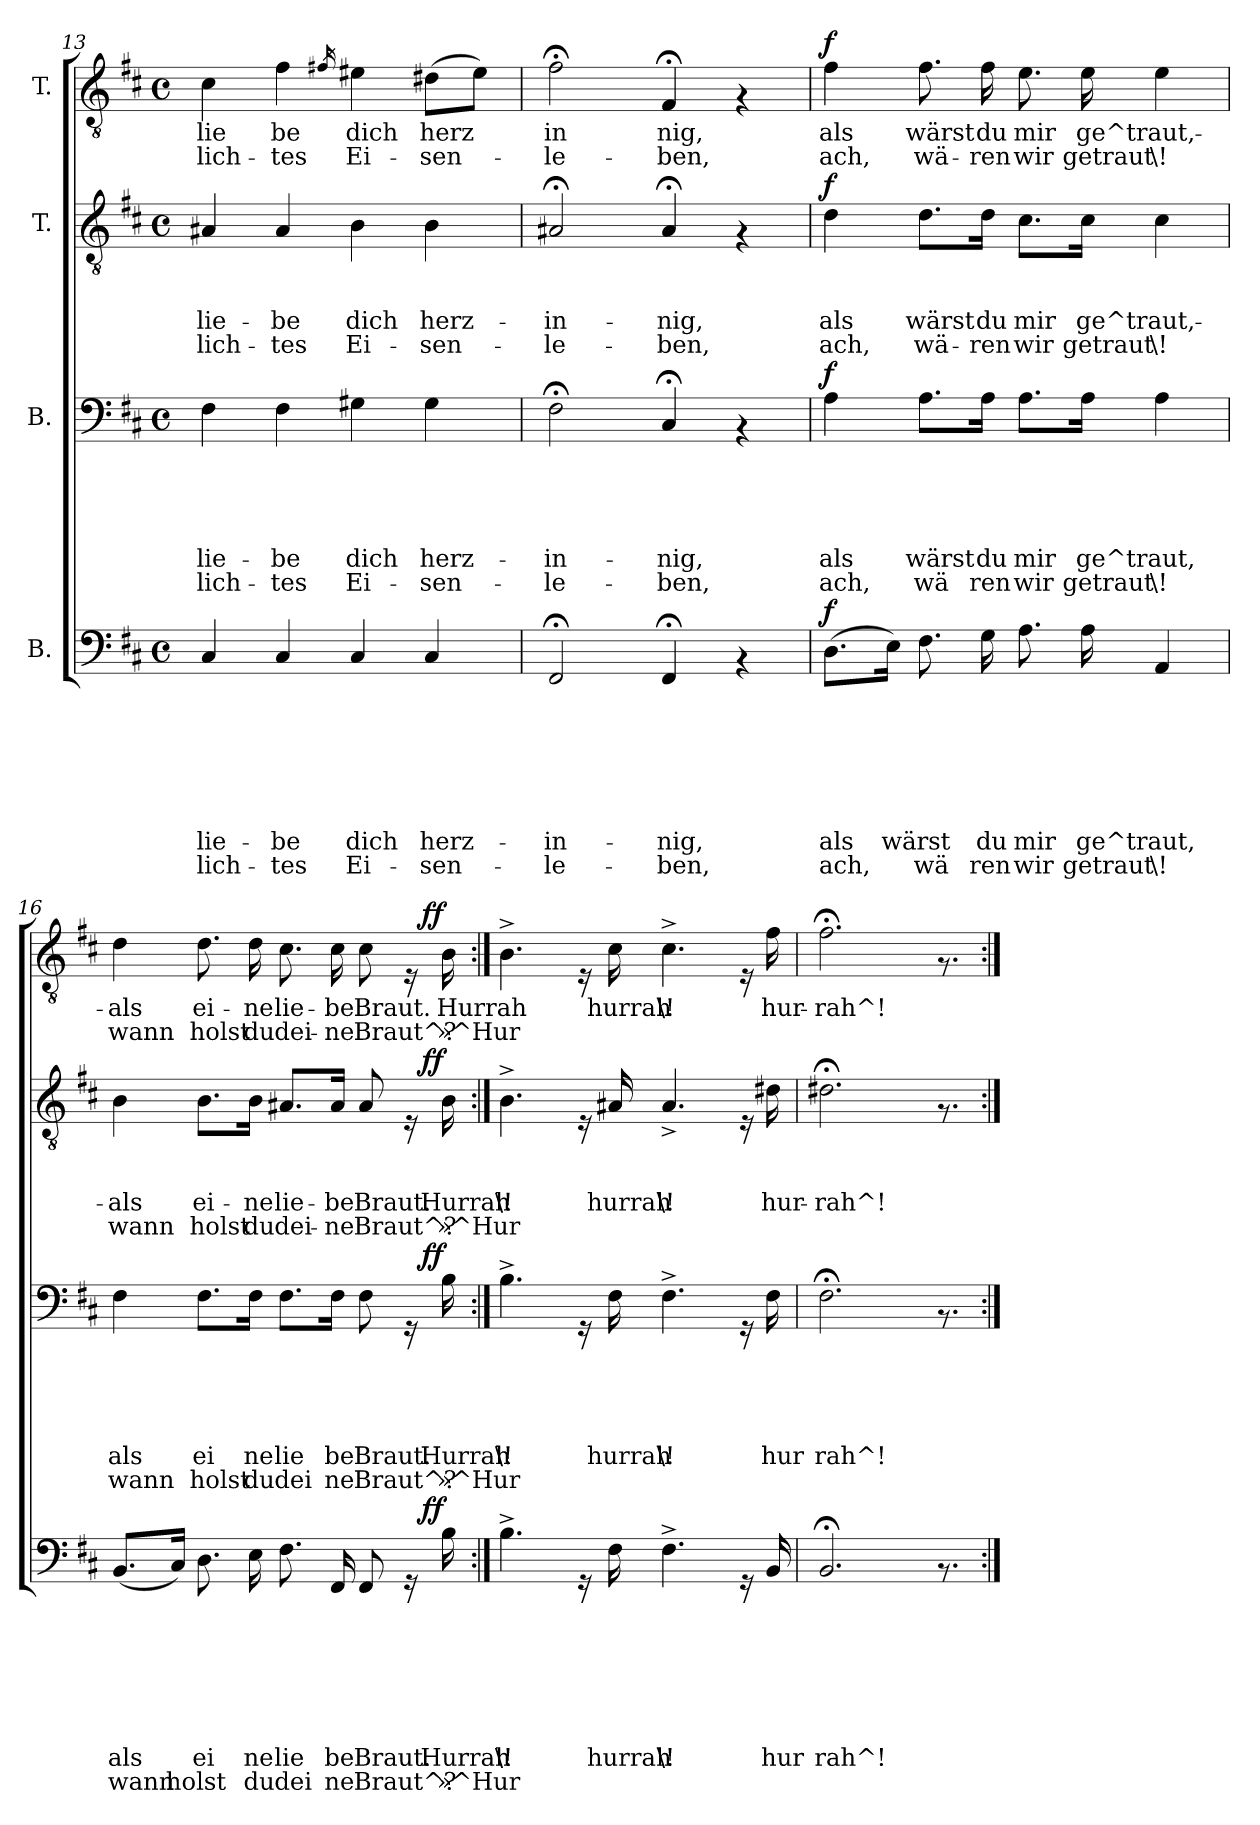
**kern	**text	**text	**text	**text	**text	**text	**text	**text	**dynam	**kern	**text	**text	**text	**text	**text	**text	**dynam	**kern	**text	**text	**text	**text	**dynam	**kern	**text	**text	**dynam
*part4	*part4	*part4	*part4	*part4	*part4	*part4	*part4	*part4	*part4	*part3	*part3	*part3	*part3	*part3	*part3	*part3	*part3	*part2	*part2	*part2	*part2	*part2	*part2	*part1	*part1	*part1	*part1
*staff4	*staff4	*staff4	*staff4	*staff4	*staff4	*staff4	*staff4	*staff4	*staff4	*staff3	*staff3	*staff3	*staff3	*staff3	*staff3	*staff3	*staff3	*staff2	*staff2	*staff2	*staff2	*staff2	*staff2	*staff1	*staff1	*staff1	*staff1
*I"B.	*	*	*	*	*	*	*	*	*	*I"B.	*	*	*	*	*	*	*	*I"T.	*	*	*	*	*	*I"T.	*	*	*
*clefF4	*	*	*	*	*	*	*	*	*	*clefF4	*	*	*	*	*	*	*	*clefGv2	*	*	*	*	*	*clefGv2	*	*	*
*k[f#c#]	*	*	*	*	*	*	*	*	*	*k[f#c#]	*	*	*	*	*	*	*	*k[f#c#]	*	*	*	*	*	*k[f#c#]	*	*	*
*D:	*	*	*	*	*	*	*	*	*	*D:	*	*	*	*	*	*	*	*D:	*	*	*	*	*	*D:	*	*	*
*M4/4	*	*	*	*	*	*	*	*	*	*M4/4	*	*	*	*	*	*	*	*M4/4	*	*	*	*	*	*M4/4	*	*	*
*met(c)	*	*	*	*	*	*	*	*	*	*met(c)	*	*	*	*	*	*	*	*met(c)	*	*	*	*	*	*met(c)	*	*	*
=13	=13	=13	=13	=13	=13	=13	=13	=13	=13	=13	=13	=13	=13	=13	=13	=13	=13	=13	=13	=13	=13	=13	=13	=13	=13	=13	=13
!	!	!	!	!	!	!	!LO:LY:b:rj	!LO:LY:b:rj	!	!	!	!	!	!	!LO:LY:b:rj	!LO:LY:b:rj	!	!	!	!	!LO:LY:b:rj	!LO:LY:b:rj	!	!	!LO:LY:b:rj	!LO:LY:b:rj	!
4C#/	.	.	.	.	.	.	lie-	lich-	.	4F#\	.	.	.	.	lie-	lich-	.	4A#X/	.	.	lie-	lich-	.	4c#\	lie	lich-	.
!	!	!	!	!	!	!	!LO:LY:b:rj	!LO:LY:b:rj	!	!	!	!	!	!	!LO:LY:b:rj	!LO:LY:b:rj	!	!	!	!	!LO:LY:b:rj	!LO:LY:b:rj	!	!	!LO:LY:b:rj	!LO:LY:b:rj	!
4C#/	.	.	.	.	.	.	-be	-tes	.	4F#\	.	.	.	.	-be	-tes	.	4A#/	.	.	-be	-tes	.	4f#\	be	-tes	.
.	.	.	.	.	.	.	.	.	.	.	.	.	.	.	.	.	.	.	.	.	.	.	.	16qf#X/	.	.	.
!	!	!	!	!	!	!	!LO:LY:b:rj	!LO:LY:b:rj	!	!	!	!	!	!	!LO:LY:b:rj	!LO:LY:b:rj	!	!	!	!	!LO:LY:b:rj	!LO:LY:b:rj	!	!	!LO:LY:b:rj	!LO:LY:b:rj	!
4C#/	.	.	.	.	.	.	dich	Ei-	.	4G#X\	.	.	.	.	dich	Ei-	.	4B\	.	.	dich	Ei-	.	4e#X\	dich	Ei-	.
!	!	!	!	!	!	!	!LO:LY:b:rj	!LO:LY:b:rj	!	!	!	!	!	!	!LO:LY:b:rj	!LO:LY:b:rj	!	!	!	!	!LO:LY:b:rj	!LO:LY:b:rj	!	!	!LO:LY:b:rj	!LO:LY:b:rj	!
4C#/	.	.	.	.	.	.	herz-	-sen-	.	4G#\	.	.	.	.	herz-	-sen-	.	4B\	.	.	herz-	-sen-	.	(>8d#X\L	herz	-sen-	.
.	.	.	.	.	.	.	.	.	.	.	.	.	.	.	.	.	.	.	.	.	.	.	.	8e#\J)	.	.	.
=14!	=14!	=14!	=14!	=14!	=14!	=14!	=14!	=14!	=14!	=14!	=14!	=14!	=14!	=14!	=14!	=14!	=14!	=14!	=14!	=14!	=14!	=14!	=14!	=14!	=14!	=14!	=14!
!	!	!	!	!	!	!	!LO:LY:b:rj	!LO:LY:b:rj	!	!	!	!	!	!	!LO:LY:b:rj	!LO:LY:b:rj	!	!	!	!	!LO:LY:b:rj	!LO:LY:b:rj	!	!	!LO:LY:b:rj	!LO:LY:b:rj	!
2FF#;</	.	.	.	.	.	.	-in-	-le-	.	2F#;<\	.	.	.	.	-in-	-le-	.	2A#X;</	.	.	-in-	-le-	.	2f#;<\	in	-le-	.
!	!	!	!	!	!	!	!LO:LY:b:rj	!LO:LY:b:rj	!	!	!	!	!	!	!LO:LY:b:rj	!LO:LY:b:rj	!	!	!	!	!LO:LY:b:rj	!LO:LY:b:rj	!	!	!LO:LY:b:rj	!LO:LY:b:rj	!
4FF#;</	.	.	.	.	.	.	-nig,	-ben,	.	4C#;</	.	.	.	.	-nig,	-ben,	.	4A#;</	.	.	-nig,	-ben,	.	4F#;</	nig,	-ben,	.
4rAA	.	.	.	.	.	.	.	.	.	4rAA	.	.	.	.	.	.	.	4rF	.	.	.	.	.	4rF	.	.	.
!!LO:LB:g=z
=15!	=15!	=15!	=15!	=15!	=15!	=15!	=15!	=15!	=15!	=15!	=15!	=15!	=15!	=15!	=15!	=15!	=15!	=15!	=15!	=15!	=15!	=15!	=15!	=15!	=15!	=15!	=15!
!	!	!	!	!	!	!	!LO:LY:b:rj	!LO:LY:b:rj	!LO:DY:a	!	!	!	!	!	!LO:LY:b:rj	!LO:LY:b:rj	!LO:DY:a	!	!	!	!LO:LY:b:rj	!LO:LY:b:rj	!LO:DY:a	!	!LO:LY:b:rj	!LO:LY:b:rj	!LO:DY:a
(>8.D\L	.	.	.	.	.	.	als	ach,	f	4A\	.	.	.	.	als	ach,	f	4d\	.	.	als	ach,	f	4f#\	als	ach,	f
!	!	!	!	!	!	!	!LO:LY:b:rj	!	!	!	!	!	!	!	!	!	!	!	!	!	!	!	!	!	!	!	!
16E\Jk)	.	.	.	.	.	.	wärst	.	.	.	.	.	.	.	.	.	.	.	.	.	.	.	.	.	.	.	.
!	!	!	!	!	!	!	!	!LO:LY:b:rj	!	!	!	!	!	!	!LO:LY:b:rj	!LO:LY:b:rj	!	!	!	!	!LO:LY:b:rj	!LO:LY:b:rj	!	!	!LO:LY:b:rj	!LO:LY:b:rj	!
8.F#\	.	.	.	.	.	.	.	wä	.	8.A\L	.	.	.	.	wärst	wä	.	8.d\L	.	.	wärst	wä-	.	8.f#\	wärst	wä-	.
!	!	!	!	!	!	!	!LO:LY:b:rj	!LO:LY:b:rj	!	!	!	!	!	!	!LO:LY:b:rj	!LO:LY:b:rj	!	!	!	!	!LO:LY:b:rj	!LO:LY:b:rj	!	!	!LO:LY:b:rj	!LO:LY:b:rj	!
16G\	.	.	.	.	.	.	du	ren	.	16A\Jk	.	.	.	.	du	ren	.	16d\Jk	.	.	du	-ren	.	16f#\	du	-ren	.
!	!	!	!	!	!	!	!LO:LY:b:rj	!LO:LY:b:rj	!	!	!	!	!	!	!LO:LY:b:rj	!LO:LY:b:rj	!	!	!	!	!LO:LY:b:rj	!LO:LY:b:rj	!	!	!LO:LY:b:rj	!LO:LY:b:rj	!
8.A\	.	.	.	.	.	.	mir	wir	.	8.A\L	.	.	.	.	mir	wir	.	8.c#\L	.	.	mir	wir	.	8.e\	mir	wir	.
!	!	!	!	!	!	!	!LO:LY:b:rj	!LO:LY:b:rj	!	!	!	!	!	!	!LO:LY:b:rj	!LO:LY:b:rj	!	!	!	!	!LO:LY:b:rj	!LO:LY:b:rj	!	!	!LO:LY:b:rj	!LO:LY:b:rj	!
16A\	.	.	.	.	.	.	ge^traut,	getraut	.	16A\Jk	.	.	.	.	ge^traut,	getraut	.	16c#\Jk	.	.	ge^traut,-	getraut	.	16e\	ge^traut,-	getraut	.
!	!	!	!	!	!	!	!	!LO:LY:b:rj	!	!	!	!	!	!	!	!LO:LY:b:rj	!	!	!	!	!	!LO:LY:b:rj	!	!	!	!LO:LY:b:rj	!
4AA/	.	.	.	.	.	.	.	\!	.	4A\	.	.	.	.	.	\!	.	4c#\	.	.	.	\!	.	4e\	.	\!	.
=16!	=16!	=16!	=16!	=16!	=16!	=16!	=16!	=16!	=16!	=16!	=16!	=16!	=16!	=16!	=16!	=16!	=16!	=16!	=16!	=16!	=16!	=16!	=16!	=16!	=16!	=16!	=16!
!	!	!	!	!	!	!	!LO:LY:b:rj	!LO:LY:b:rj	!	!	!	!	!	!	!LO:LY:b:rj	!LO:LY:b:rj	!	!	!	!	!LO:LY:b:rj	!LO:LY:b:rj	!	!	!LO:LY:b:rj	!LO:LY:b:rj	!
*^	*	*	*	*	*	*	*	*	*	*^	*	*	*	*	*	*	*	*^	*	*	*	*	*	*^	*	*	*
(<8.BB/L	2ryy	.	.	.	.	.	.	als	wann	.	4F#\	2ryy	.	.	.	.	als	wann	.	4B\	2ryy	.	.	-als	wann	.	4d\	2ryy	-als	wann	.
!	!	!	!	!	!	!	!	!	!LO:LY:b:rj	!	!	!	!	!	!	!	!	!	!	!	!	!	!	!	!	!	!	!	!	!	!
16C#/Jk)	.	.	.	.	.	.	.	.	holst	.	.	.	.	.	.	.	.	.	.	.	.	.	.	.	.	.	.	.	.	.	.
!	!	!	!	!	!	!	!	!LO:LY:b:rj	!	!	!	!	!	!	!	!	!LO:LY:b:rj	!LO:LY:b:rj	!	!	!	!	!	!LO:LY:b:rj	!LO:LY:b:rj	!	!	!	!LO:LY:b:rj	!LO:LY:b:rj	!
8.D\	.	.	.	.	.	.	.	ei	.	.	8.F#\L	.	.	.	.	.	ei	holst	.	8.B\L	.	.	.	ei-	holst	.	8.d\	.	ei-	holst	.
!	!	!	!	!	!	!	!	!LO:LY:b:rj	!LO:LY:b:rj	!	!	!	!	!	!	!	!LO:LY:b:rj	!LO:LY:b:rj	!	!	!	!	!	!LO:LY:b:rj	!LO:LY:b:rj	!	!	!	!LO:LY:b:rj	!LO:LY:b:rj	!
16E\	.	.	.	.	.	.	.	ne	du	.	16F#\Jk	.	.	.	.	.	ne	du	.	16B\Jk	.	.	.	-ne	du	.	16d\	.	-ne	du	.
!	!	!	!	!	!	!	!	!LO:LY:b:rj	!LO:LY:b:rj	!	!	!	!	!	!	!	!LO:LY:b:rj	!LO:LY:b:rj	!	!	!	!	!	!LO:LY:b:rj	!LO:LY:b:rj	!	!	!	!LO:LY:b:rj	!LO:LY:b:rj	!
8.F#\	4ryy	.	.	.	.	.	.	lie	dei	.	8.F#\L	4ryy	.	.	.	.	lie	dei	.	8.A#X/L	4ryy	.	.	lie-	dei-	.	8.c#\	4ryy	lie-	dei-	.
!	!	!	!	!	!	!	!	!LO:LY:b:rj	!LO:LY:b:rj	!	!	!	!	!	!	!	!LO:LY:b:rj	!LO:LY:b:rj	!	!	!	!	!	!LO:LY:b:rj	!LO:LY:b:rj	!	!	!	!LO:LY:b:rj	!LO:LY:b:rj	!
16FF#/	.	.	.	.	.	.	.	be	ne	.	16F#\Jk	.	.	.	.	.	be	ne	.	16A#/Jk	.	.	.	-be	-ne	.	16c#\	.	-be	-ne	.
!	!	!	!	!	!	!	!	!LO:LY:b:rj	!LO:LY:b:rj	!	!	!	!	!	!	!	!LO:LY:b:rj	!LO:LY:b:rj	!	!	!	!	!	!LO:LY:b:rj	!LO:LY:b:rj	!	!	!	!LO:LY:b:rj	!LO:LY:b:rj	!
8FF#/	8ryy	.	.	.	.	.	.	Braut.	Braut^?	.	8F#\	8ryy	.	.	.	.	Braut.	Braut^?	.	8A#/	8ryy	.	.	Braut.	Braut^?	.	8c#\	8ryy	Braut.	Braut^?	.
16rGG	32ryy	.	.	.	.	.	.	.	.	.	16rGG	32ryy	.	.	.	.	.	.	.	16rE	32ryy	.	.	.	.	.	16rE	32ryy	.	.	.
!	!	!	!	!	!	!	!	!	!	!LO:DY:a	!	!	!	!	!	!	!	!	!LO:DY:a	!	!	!	!	!	!	!LO:DY:a	!	!	!	!	!LO:DY:a
.	16.ryy	.	.	.	.	.	.	.	.	ff	.	16.ryy	.	.	.	.	.	.	ff	.	16.ryy	.	.	.	.	ff	.	16.ryy	.	.	ff
!	!	!	!	!	!	!	!	!LO:LY:b:rj	!LO:LY:b:rj	!	!	!	!	!	!	!	!LO:LY:b:rj	!LO:LY:b:rj	!	!	!	!	!	!LO:LY:b:rj	!LO:LY:b:rj	!	!	!	!LO:LY:b:rj	!LO:LY:b:rj	!
16B\	.	.	.	.	.	.	.	Hurrah	»^Hur	.	16B\	.	.	.	.	.	Hurrah	»^Hur	.	16B\	.	.	.	Hurrah	»^Hur	.	16B\	.	Hurrah	»^Hur	.
=17:|!	=17:|!	=17:|!	=17:|!	=17:|!	=17:|!	=17:|!	=17:|!	=17:|!	=17:|!	=17:|!	=17:|!	=17:|!	=17:|!	=17:|!	=17:|!	=17:|!	=17:|!	=17:|!	=17:|!	=17:|!	=17:|!	=17:|!	=17:|!	=17:|!	=17:|!	=17:|!	=17:|!	=17:|!	=17:|!	=17:|!	=17:|!
!	!	!	!	!	!	!	!	!LO:LY:b:rj	!	!	!	!	!	!	!	!	!LO:LY:b:rj	!	!	!	!	!	!	!LO:LY:b:rj	!	!	!	!	!	!	!
*v	*v	*	*	*	*	*	*	*	*	*	*	*	*	*	*	*	*	*	*	*v	*v	*	*	*	*	*	*v	*v	*	*	*
*	*	*	*	*	*	*	*	*	*	*v	*v	*	*	*	*	*	*	*	*	*	*	*	*	*	*	*	*	*
4.B^>\	.	.	.	.	.	.	\!	.	.	4.B^>\	.	.	.	.	\!	.	.	4.B^>\	.	.	\!	.	.	4.B^>\	.	.	.
16rGG	.	.	.	.	.	.	.	.	.	16rGG	.	.	.	.	.	.	.	16rE	.	.	.	.	.	16rE	.	.	.
!	!	!	!	!	!	!	!LO:LY:b:rj	!	!	!	!	!	!	!	!LO:LY:b:rj	!	!	!	!	!	!LO:LY:b:rj	!	!	!	!LO:LY:b:rj	!	!
16F#\	.	.	.	.	.	.	hurrah	.	.	16F#\	.	.	.	.	hurrah	.	.	16A#X/	.	.	hurrah	.	.	16c#\	hurrah	.	.
!	!	!	!	!	!	!	!LO:LY:b:rj	!	!	!	!	!	!	!	!LO:LY:b:rj	!	!	!	!	!	!LO:LY:b:rj	!	!	!	!LO:LY:b:rj	!	!
4.F#^>\	.	.	.	.	.	.	\!	.	.	4.F#^>\	.	.	.	.	\!	.	.	4.A#^</	.	.	\!	.	.	4.c#^>\	\!	.	.
16rGG	.	.	.	.	.	.	.	.	.	16rGG	.	.	.	.	.	.	.	16rE	.	.	.	.	.	16rE	.	.	.
!	!	!	!	!	!	!	!LO:LY:b:rj	!	!	!	!	!	!	!	!LO:LY:b:rj	!	!	!	!	!	!LO:LY:b:rj	!	!	!	!LO:LY:b:rj	!	!
16BB/	.	.	.	.	.	.	hur	.	.	16F#\	.	.	.	.	hur	.	.	16d#X\	.	.	hur-	.	.	16f#\	hur-	.	.
=18!	=18!	=18!	=18!	=18!	=18!	=18!	=18!	=18!	=18!	=18!	=18!	=18!	=18!	=18!	=18!	=18!	=18!	=18!	=18!	=18!	=18!	=18!	=18!	=18!	=18!	=18!	=18!
!	!	!	!	!	!	!	!LO:LY:b:rj	!	!	!	!	!	!	!	!LO:LY:b:rj	!	!	!	!	!	!LO:LY:b:rj	!	!	!	!LO:LY:b:rj	!	!
2.BB;</	.	.	.	.	.	.	rah^!	.	.	2.F#;<\	.	.	.	.	rah^!	.	.	2.d#X;<\	.	.	-rah^!	.	.	2.f#;<\	-rah^!	.	.
8.rAA	.	.	.	.	.	.	.	.	.	8.rAA	.	.	.	.	.	.	.	8.rF	.	.	.	.	.	8.rF	.	.	.
=:|!	=:|!	=:|!	=:|!	=:|!	=:|!	=:|!	=:|!	=:|!	=:|!	=:|!	=:|!	=:|!	=:|!	=:|!	=:|!	=:|!	=:|!	=:|!	=:|!	=:|!	=:|!	=:|!	=:|!	=:|!	=:|!	=:|!	=:|!
*-	*-	*-	*-	*-	*-	*-	*-	*-	*-	*-	*-	*-	*-	*-	*-	*-	*-	*-	*-	*-	*-	*-	*-	*-	*-	*-	*-
